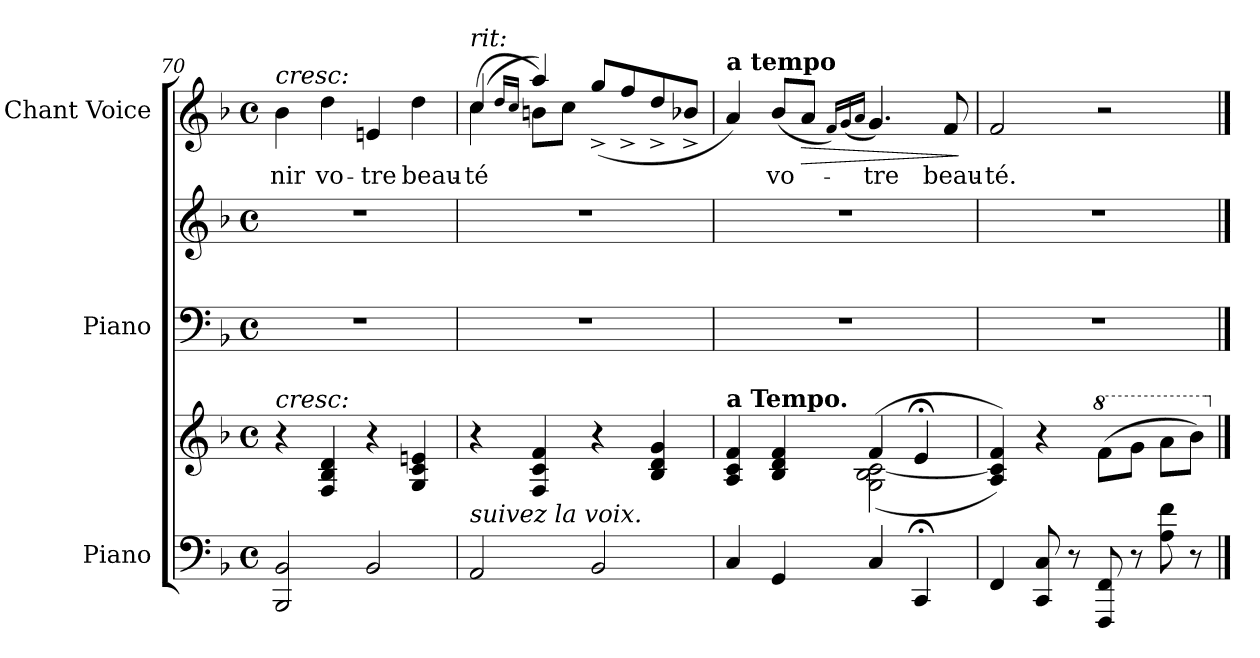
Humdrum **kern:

**kern	**kern	**kern	**kern	**kern	**text	**dynam
*part3	*part3	*part2	*part2	*part1	*part1	*part1
*staff5	*staff4	*staff3	*staff2	*staff1	*staff1	*staff1
*I"Piano	*	*I"Piano	*	*I"Chant Voice	*	*
*I'Pia.	*	*I'Pno	*	*	*	*
*clefF4	*clefG2	*clefF4	*clefG2	*clefG2	*	*
*k[b-]	*k[b-]	*k[b-]	*k[b-]	*k[b-]	*	*
*M4/4	*M4/4	*M4/4	*M4/4	*M4/4	*	*
*met(c)	*met(c)	*met(c)	*met(c)	*met(c)	*	*
=70	=70	=70	=70	=70	=70	=70
!	!	!	!	!LO:TX:a:i:t=cresc&colon;	!	!
!	!LO:TX:i:t=cresc&colon;	!	!	!	!	!
2BBB- 2BB-	4r	1r	1r	4b-\	-nir	.
.	4F 4B- 4d	.	.	4dd\	vo-	.
2BB-	4r	.	.	4en/	-tre	.
.	4G 4c 4en	.	.	4dd\	beau-	.
=71	=71	=71	=71	=71	=71	=71
*	*	*	*	*^	*	*
!	!	!	!	!LO:TX:a:i:t=rit&colon;	!	!	!
!LO:TX:a:i:t=suivez  la  voix.	!	!	!	!	!	!	!
2AA	4r	1r	1r	(4cc/	(4cc\	-té	.
.	.	.	.	.	16qdd/LL	.	.
.	.	.	.	.	16qcc/JJ	.	.
.	4F 4c 4f	.	.	4aa/)	8bn\L)	.	.
.	.	.	.	.	8cc\J	.	.
2BB-	4r	.	.	(8gg^</L	2ryy	.	.
.	.	.	.	8ff^</	.	.	.
.	4B- 4d 4g	.	.	8dd^</	.	.	.
.	.	.	.	8b-X^</J	.	.	.
*	*	*	*	*v	*v	*	*
=72	=72	=72	=72	=72	=72	=72
*	*^	*	*	*	*	*
!	!	!	!	!	!LO:TX:a:B:t=a tempo	!	!
!	!LO:TX:a:B:t=a Tempo.	!	!	!	!	!	!
4C	4A 4c 4f	2ryy	1r	1r	4a/)	.	.
4GG	4B- 4d 4f	.	.	.	(8b-/L	vo-	.
!	!	!	!	!	!	!	!LO:HP:b
.	.	.	.	.	8a/J	.	>
.	.	.	.	.	16qf/LL)	.	.
.	.	.	.	.	(16qg/	.	.
.	.	.	.	.	16qa/JJ	.	.
4C	4f	((2G 2B- [2c	.	.	4.g/)	-tre	.
4CC;	4e;<	.	.	.	.	.	.
.	.	.	.	.	8f/	beau-	.
*	*v	*v	*	*	*	*	*
.	.	.	.	.	.	]
=73	=73	=73	=73	=73	=73	=73
4FF	4A 4c] 4f))	1r	1r	2f/	-té.	.
8CC 8C	4r	.	.	.	.	.
8r	.	.	.	.	.	.
*	*8va	*	*	*	*	*
8FFF 8FF	(8ff\L	.	.	2r	.	.
8r	8gg\J	.	.	.	.	.
8A 8f	8aa\L	.	.	.	.	.
8r	8bb-\J)	.	.	.	.	.
*	*X8va	*	*	*	*	*
==	==	==	==	==	==	==
*-	*-	*-	*-	*-	*-	*-
